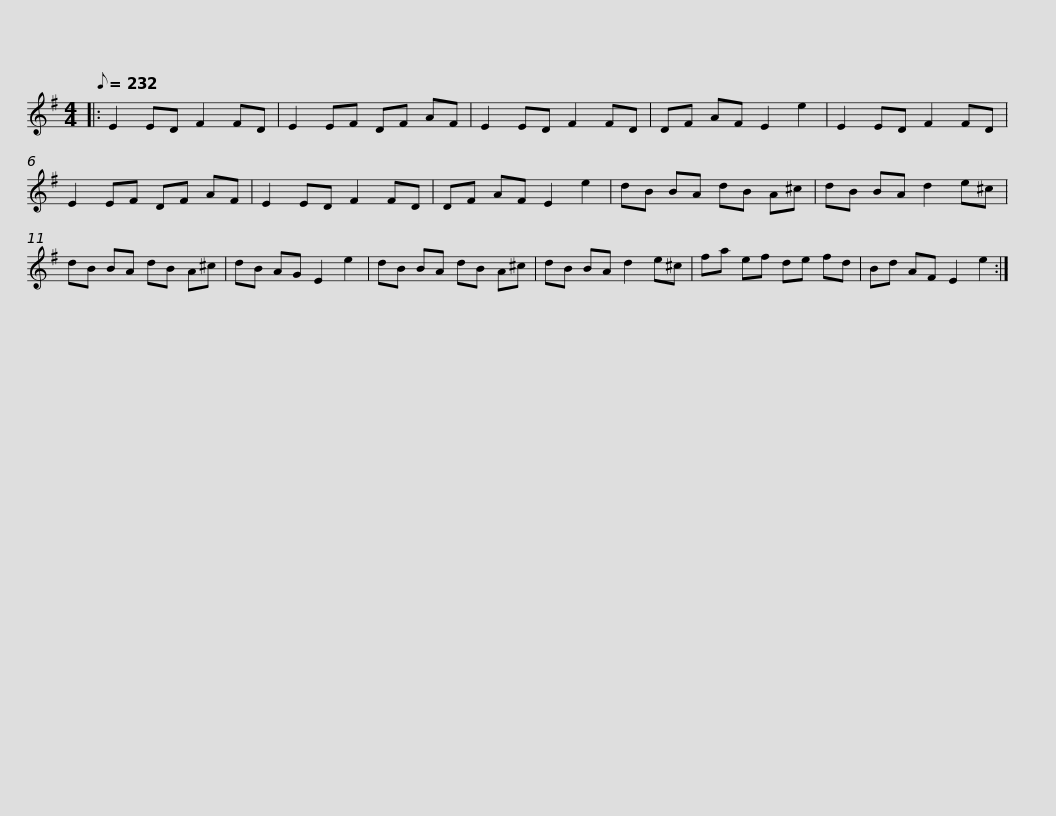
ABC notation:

X:1
L:1/8
Q:1/8=232
M:4/4
I:linebreak $
K:Emin
V:1 treble
V:1
|: E2 ED F2 FD | E2 EF DF AF | E2 ED F2 FD | DF AF E2 e2 | E2 ED F2 FD | %5
 E2 EF DF AF |$ E2 ED F2 FD | DF AF E2 e2 | dB BA dB A^c | dB BA d2 e^c | %10
 dB BA dB A^c | dB AG E2 e2 |$ dB BA dB A^c | dB BA d2 e^c | fa ef de fd | %15
 Bd AF E2 e2 :| %16
